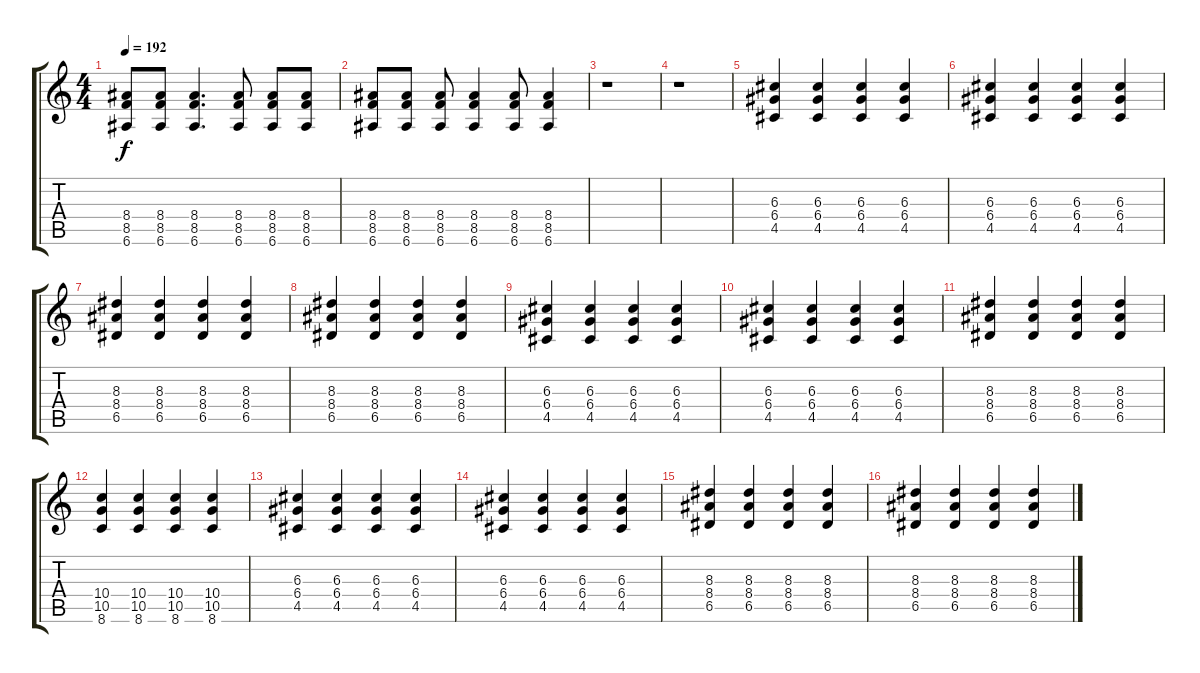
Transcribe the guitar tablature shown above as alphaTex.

\track "" {instrument electricguitarjazz}
\staff {score tabs}
\tuning (E4 B3 G3 D3 A2 E2) {hide}
\ts (4 4)
\tempo 192
\clef g2
\ks c
(8.4 8.5 6.6).8{dy f} (8.4 8.5 6.6).8 (8.4 8.5 6.6).4{d} (8.4 8.5 6.6).8 (8.4 8.5 6.6).8 (8.4 8.5 6.6).8 |
(8.4 8.5 6.6).8 (8.4 8.5 6.6).8 (8.4 8.5 6.6).8 (8.4 8.5 6.6).4 (8.4 8.5 6.6).8 (8.4 8.5 6.6).4 |
r.1 |
r.1 |
(6.3 6.4 4.5).4 (6.3 6.4 4.5).4 (6.3 6.4 4.5).4 (6.3 6.4 4.5).4 |
(6.3 6.4 4.5).4 (6.3 6.4 4.5).4 (6.3 6.4 4.5).4 (6.3 6.4 4.5).4 |
(8.3 8.4 6.5).4 (8.3 8.4 6.5).4 (8.3 8.4 6.5).4 (8.3 8.4 6.5).4 |
(8.3 8.4 6.5).4 (8.3 8.4 6.5).4 (8.3 8.4 6.5).4 (8.3 8.4 6.5).4 |
(6.3 6.4 4.5).4 (6.3 6.4 4.5).4 (6.3 6.4 4.5).4 (6.3 6.4 4.5).4 |
(6.3 6.4 4.5).4 (6.3 6.4 4.5).4 (6.3 6.4 4.5).4 (6.3 6.4 4.5).4 |
(8.3 8.4 6.5).4 (8.3 8.4 6.5).4 (8.3 8.4 6.5).4 (8.3 8.4 6.5).4 |
(10.4 10.5 8.6).4 (10.4 10.5 8.6).4 (10.4 10.5 8.6).4 (10.4 10.5 8.6).4 |
(6.3 6.4 4.5).4 (6.3 6.4 4.5).4 (6.3 6.4 4.5).4 (6.3 6.4 4.5).4 |
(6.3 6.4 4.5).4 (6.3 6.4 4.5).4 (6.3 6.4 4.5).4 (6.3 6.4 4.5).4 |
(8.3 8.4 6.5).4 (8.3 8.4 6.5).4 (8.3 8.4 6.5).4 (8.3 8.4 6.5).4 |
(8.3 8.4 6.5).4 (8.3 8.4 6.5).4 (8.3 8.4 6.5).4 (8.3 8.4 6.5).4
